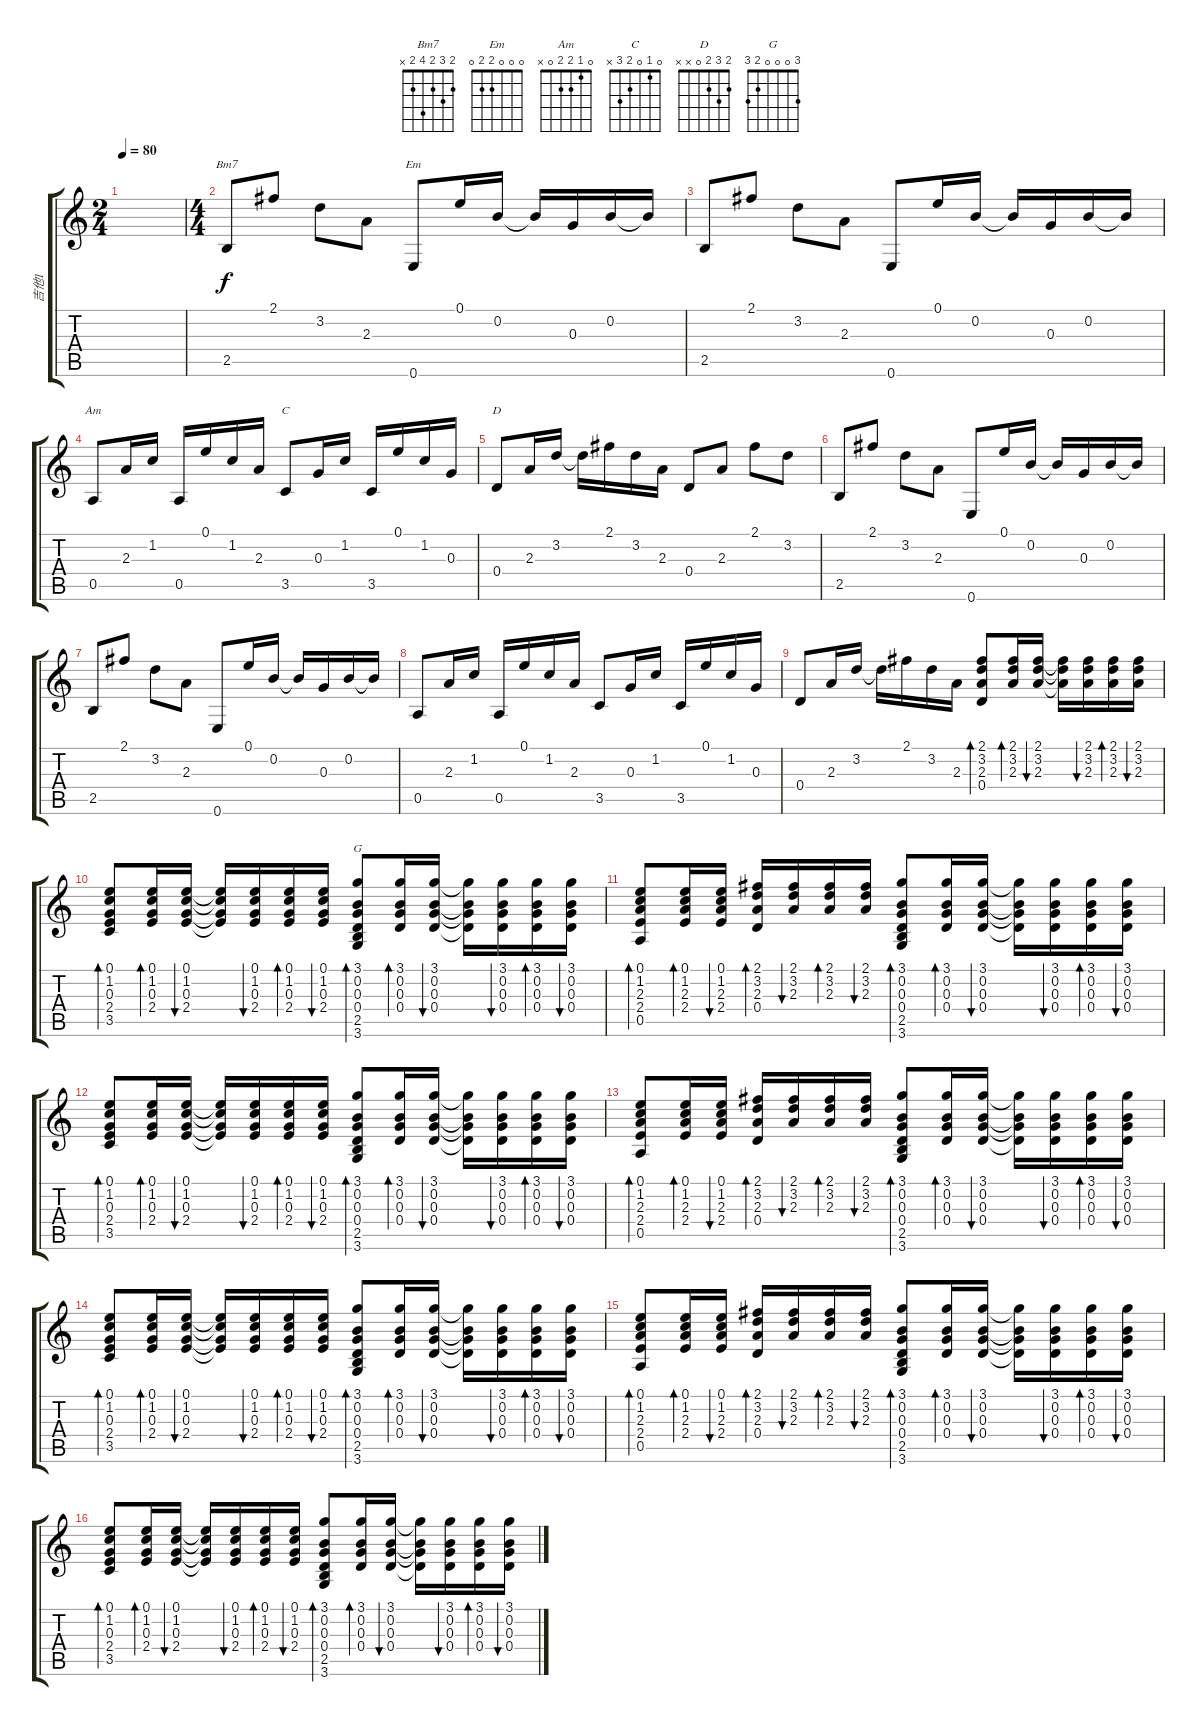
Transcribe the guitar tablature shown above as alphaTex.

\track ("吉他1" "吉他1") {instrument acousticguitarnylon}
\staff {score tabs}
\tuning (E4 B3 G3 D3 A2 E2) {hide}
\chord ("Bm7" 2 3 2 4 2 x)
\chord ("Em" 0 0 0 2 2 0)
\chord ("Am" 0 1 2 2 0 x)
\chord ("C" 0 1 0 2 3 x)
\chord ("D" 2 3 2 0 x x)
\chord ("G" 3 0 0 0 2 3)
\ts (2 4)
\tempo 80
\clef g2
\ks c
|
\ts (4 4)
2.5.8{ch "Bm7"} 2.1.8 3.2.8 2.3.8 0.6.8{ch "Em"} 0.1.16 0.2.16 0.2{t}.16 0.3.16 0.2.16 0.2{t}.16 |
2.5.8 2.1.8 3.2.8 2.3.8 0.6.8 0.1.16 0.2.16 0.2{t}.16 0.3.16 0.2.16 0.2{t}.16 |
0.5.8{ch "Am"} 2.3.16 1.2.16 0.5.16 0.1.16 1.2.16 2.3.16 3.5.8{ch "C"} 0.3.16 1.2.16 3.5.16 0.1.16 1.2.16 0.3.16 |
0.4.8{ch "D"} 2.3.16 3.2.16 3.2{t}.16 2.1.16 3.2.16 2.3.16 0.4.8 2.3.8 2.1.8 3.2.8 |
2.5.8 2.1.8 3.2.8 2.3.8 0.6.8 0.1.16 0.2.16 0.2{t}.16 0.3.16 0.2.16 0.2{t}.16 |
2.5.8 2.1.8 3.2.8 2.3.8 0.6.8 0.1.16 0.2.16 0.2{t}.16 0.3.16 0.2.16 0.2{t}.16 |
0.5.8 2.3.16 1.2.16 0.5.16 0.1.16 1.2.16 2.3.16 3.5.8 0.3.16 1.2.16 3.5.16 0.1.16 1.2.16 0.3.16 |
0.4.8 2.3.16 3.2.16 3.2{t}.16 2.1.16 3.2.16 2.3.16 (2.1 3.2 2.3 0.4).8{bd 30} (2.1 3.2 2.3).16{bd 120} (2.1 3.2 2.3).16{bu 120} (2.1{t} 3.2{t} 2.3{t}).16 (2.1 3.2 2.3).16{bu 120} (2.1 3.2 2.3).16{bd 120} (2.1 3.2 2.3).16{bu 120} |
(0.1 1.2 0.3 2.4 3.5).8{bd 120} (0.1 1.2 0.3 2.4).16{bd 120} (0.1 1.2 0.3 2.4).16{bu 120} (0.1{t} 1.2{t} 0.3{t} 2.4{t}).16 (0.1 1.2 0.3 2.4).16{bu 120} (0.1 1.2 0.3 2.4).16{bd 120} (0.1 1.2 0.3 2.4).16{bu 120} (3.1 0.2 0.3 0.4 2.5 3.6).8{bd 120 ch "G"} (3.1 0.2 0.3 0.4).16{bd 120} (3.1 0.2 0.3 0.4).16{bu 120} (3.1{t} 0.2{t} 0.3{t} 0.4{t}).16 (3.1 0.2 0.3 0.4).16{bu 120} (3.1 0.2 0.3 0.4).16{bd 120} (3.1 0.2 0.3 0.4).16{bu 120} |
(0.1 1.2 2.3 2.4 0.5).8{bd 120} (0.1 1.2 2.3 2.4).16{bd 120} (0.1 1.2 2.3 2.4).16{bu 120} (2.1 3.2 2.3 0.4).16{bd 120} (2.1 3.2 2.3).16{bu 120} (2.1 3.2 2.3).16{bd 120} (2.1 3.2 2.3).16{bu 120} (3.1 0.2 0.3 0.4 2.5 3.6).8{bd 120} (3.1 0.2 0.3 0.4).16{bd 120} (3.1 0.2 0.3 0.4).16{bu 120} (3.1{t} 0.2{t} 0.3{t} 0.4{t}).16 (3.1 0.2 0.3 0.4).16{bu 120} (3.1 0.2 0.3 0.4).16{bd 120} (3.1 0.2 0.3 0.4).16{bu 120} |
(0.1 1.2 0.3 2.4 3.5).8{bd 120} (0.1 1.2 0.3 2.4).16{bd 120} (0.1 1.2 0.3 2.4).16{bu 120} (0.1{t} 1.2{t} 0.3{t} 2.4{t}).16 (0.1 1.2 0.3 2.4).16{bu 120} (0.1 1.2 0.3 2.4).16{bd 120} (0.1 1.2 0.3 2.4).16{bu 120} (3.1 0.2 0.3 0.4 2.5 3.6).8{bd 120} (3.1 0.2 0.3 0.4).16{bd 120} (3.1 0.2 0.3 0.4).16{bu 120} (3.1{t} 0.2{t} 0.3{t} 0.4{t}).16 (3.1 0.2 0.3 0.4).16{bu 120} (3.1 0.2 0.3 0.4).16{bd 120} (3.1 0.2 0.3 0.4).16{bu 120} |
(0.1 1.2 2.3 2.4 0.5).8{bd 120} (0.1 1.2 2.3 2.4).16{bd 120} (0.1 1.2 2.3 2.4).16{bu 120} (2.1 3.2 2.3 0.4).16{bd 120} (2.1 3.2 2.3).16{bu 120} (2.1 3.2 2.3).16{bd 120} (2.1 3.2 2.3).16{bu 120} (3.1 0.2 0.3 0.4 2.5 3.6).8{bd 120} (3.1 0.2 0.3 0.4).16{bd 120} (3.1 0.2 0.3 0.4).16{bu 120} (3.1{t} 0.2{t} 0.3{t} 0.4{t}).16 (3.1 0.2 0.3 0.4).16{bu 120} (3.1 0.2 0.3 0.4).16{bd 120} (3.1 0.2 0.3 0.4).16{bu 120} |
(0.1 1.2 0.3 2.4 3.5).8{bd 120} (0.1 1.2 0.3 2.4).16{bd 120} (0.1 1.2 0.3 2.4).16{bu 120} (0.1{t} 1.2{t} 0.3{t} 2.4{t}).16 (0.1 1.2 0.3 2.4).16{bu 120} (0.1 1.2 0.3 2.4).16{bd 120} (0.1 1.2 0.3 2.4).16{bu 120} (3.1 0.2 0.3 0.4 2.5 3.6).8{bd 120} (3.1 0.2 0.3 0.4).16{bd 120} (3.1 0.2 0.3 0.4).16{bu 120} (3.1{t} 0.2{t} 0.3{t} 0.4{t}).16 (3.1 0.2 0.3 0.4).16{bu 120} (3.1 0.2 0.3 0.4).16{bd 120} (3.1 0.2 0.3 0.4).16{bu 120} |
(0.1 1.2 2.3 2.4 0.5).8{bd 30} (0.1 1.2 2.3 2.4).16{bd 120} (0.1 1.2 2.3 2.4).16{bu 120} (2.1 3.2 2.3 0.4).16{bd 120} (2.1 3.2 2.3).16{bu 120} (2.1 3.2 2.3).16{bd 120} (2.1 3.2 2.3).16{bu 120} (3.1 0.2 0.3 0.4 2.5 3.6).8{bd 120} (3.1 0.2 0.3 0.4).16{bd 120} (3.1 0.2 0.3 0.4).16{bu 120} (3.1{t} 0.2{t} 0.3{t} 0.4{t}).16 (3.1 0.2 0.3 0.4).16{bu 120} (3.1 0.2 0.3 0.4).16{bd 120} (3.1 0.2 0.3 0.4).16{bu 120} |
(0.1 1.2 0.3 2.4 3.5).8{bd 120} (0.1 1.2 0.3 2.4).16{bd 120} (0.1 1.2 0.3 2.4).16{bu 120} (0.1{t} 1.2{t} 0.3{t} 2.4{t}).16 (0.1 1.2 0.3 2.4).16{bu 120} (0.1 1.2 0.3 2.4).16{bd 120} (0.1 1.2 0.3 2.4).16{bu 120} (3.1 0.2 0.3 0.4 2.5 3.6).8{bd 120} (3.1 0.2 0.3 0.4).16{bd 120} (3.1 0.2 0.3 0.4).16{bu 120} (3.1{t} 0.2{t} 0.3{t} 0.4{t}).16 (3.1 0.2 0.3 0.4).16{bu 120} (3.1 0.2 0.3 0.4).16{bd 120} (3.1 0.2 0.3 0.4).16{bu 120}
